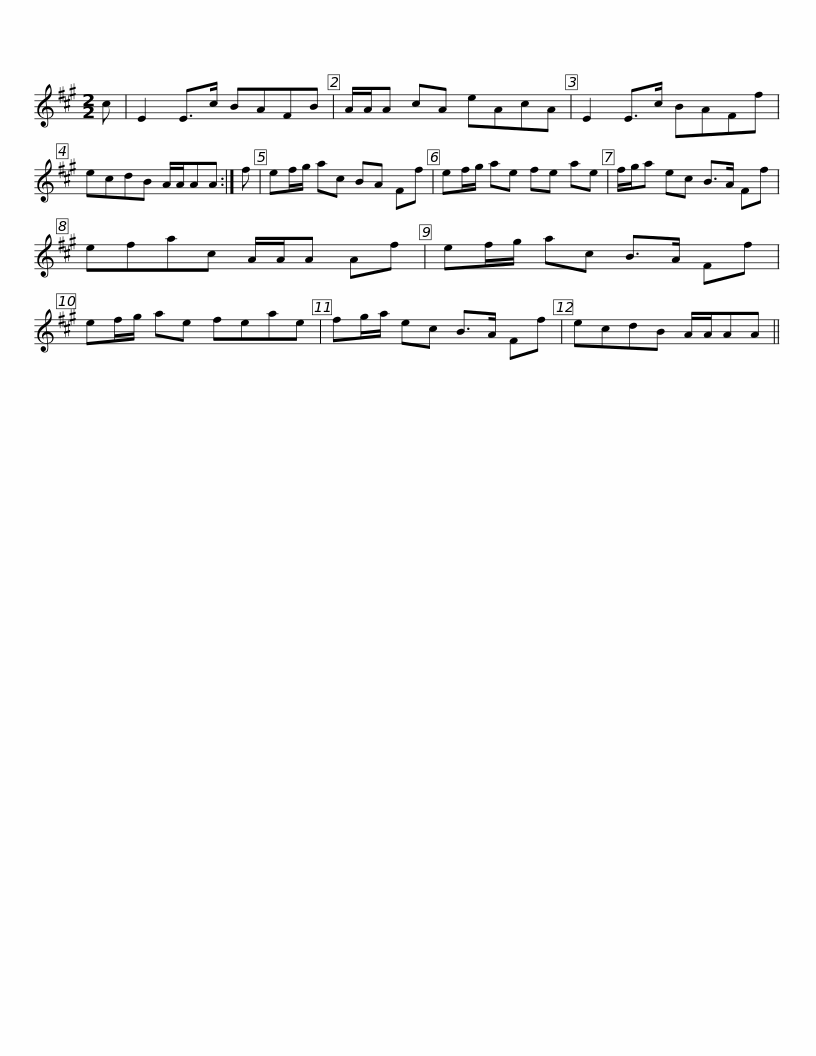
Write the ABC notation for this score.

X:1
L:1/8
M:2/2
I:linebreak $
K:A
V:1 treble
V:1
 c | E2 E>c BAFB | A/A/A cA eAcA | E2 E>c BAFf | ecdB A/A/AA :| %5
 f |$ ef/g/ ac BA Ff | ef/g/ ae fe ae | f/g/a ec B>A Ff | efac A/A/A Af | %10
 ef/g/ ac B>A Ff |$ ef/g/ ae feae | fg/a/ ec B>A Ff | ecdB A/A/AA || %14
